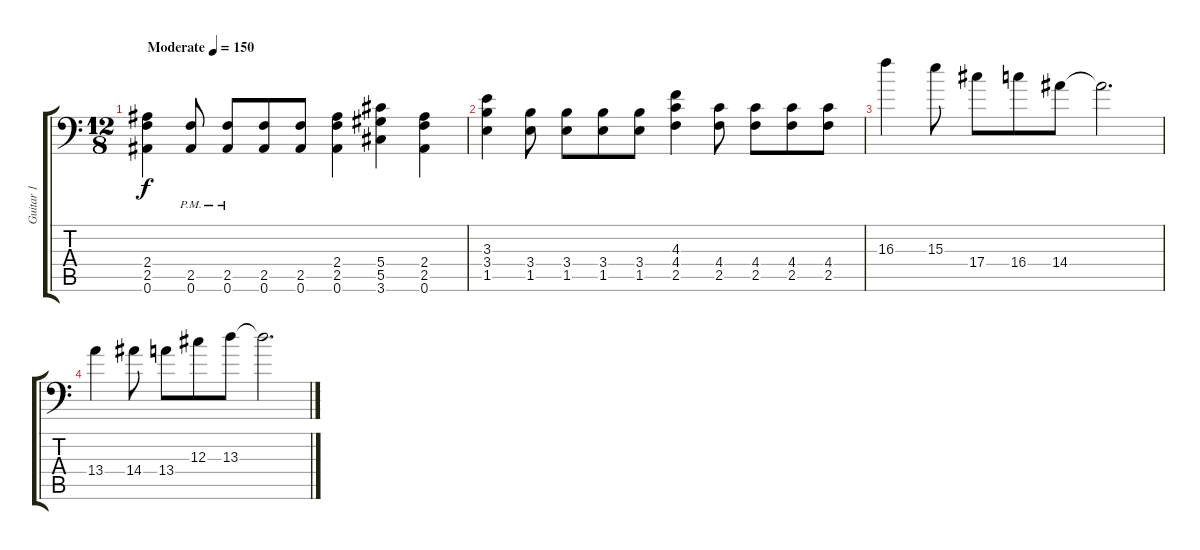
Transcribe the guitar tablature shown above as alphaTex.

\track ("Guitar 1" "Guitar 1") {instrument distortionguitar}
\staff {score tabs}
\tuning (Bb3 F3 Db3 Ab2 Eb2 Bb1) {hide}
\ts (12 8)
\tempo (150 "Moderate")
\clef f4
\ks c
(2.4 2.5 0.6).4{dy f instrument distortionguitar} (2.5{pm} 0.6{pm}).8 (2.5{pm} 0.6{pm}).8 (2.5 0.6).8 (2.5 0.6).8 (2.4 2.5 0.6).4 (5.4 5.5 3.6).4 (2.4 2.5 0.6).4 |
(3.3 3.4 1.5).4 (3.4 1.5).8 (3.4 1.5).8 (3.4 1.5).8 (3.4 1.5).8 (4.3 4.4 2.5).4 (4.4 2.5).8 (4.4 2.5).8 (4.4 2.5).8 (4.4 2.5).8 |
16.3.4 15.3.8 17.4.8 16.4.8 14.4.8 14.4{t}.2{d} |
13.4.4 14.4.8 13.4.8 12.3.8 13.3.8 13.3{t}.2{d}
